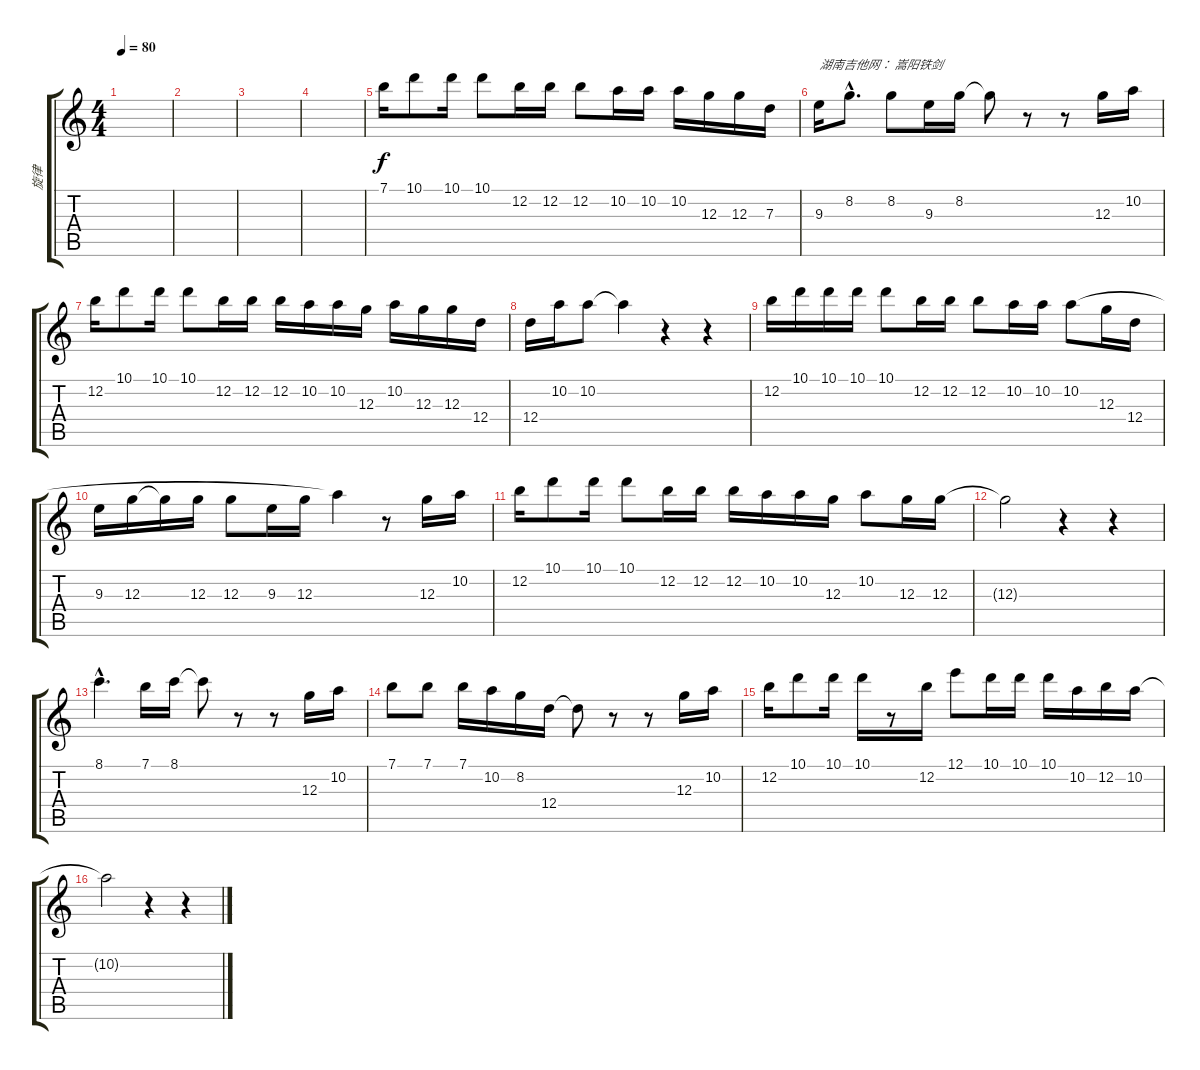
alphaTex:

\track ("旋律" "旋律") {instrument acousticguitarnylon}
\staff {score tabs}
\tuning (E4 B3 G3 D3 A2 E2) {hide}
\ts (4 4)
\tempo 80
\clef g2
\ks c
|
|
|
|
7.1.16 10.1.8 10.1.16 10.1.8 12.2.16 12.2.16 12.2.8 10.2.16 10.2.16 10.2.16 12.3.16 12.3.16 7.3.16 |
9.3.16{txt "湖南吉他网： 嵩阳铁剑"} 8.2{hac}.8{d} 8.2.8 9.3.16 8.2.16 8.2{t}.8 r.8 r.8 12.3.16 10.2.16 |
12.2.16 10.1.8 10.1.16 10.1.8 12.2.16 12.2.16 12.2.16 10.2.16 10.2.16 12.3.16 10.2.16 12.3.16 12.3.16 12.4.16 |
12.4.16 10.2.16 10.2.8 10.2{t}.4 r.4 r.4 |
12.2.16 10.1.16 10.1.16 10.1.16 10.1.8 12.2.16 12.2.16 12.2.8 10.2.16 10.2.16 10.2.8 12.3.16 12.4.16 |
9.3.16 12.3.16 12.3{t}.16 12.3.16 12.3.8 9.3.16 12.3.16 10.2{t}.4 r.8 12.3.16 10.2.16 |
12.2.16 10.1.8 10.1.16 10.1.8 12.2.16 12.2.16 12.2.16 10.2.16 10.2.16 12.3.16 10.2.8 12.3.16 12.3.16 |
12.3{t}.2 r.4 r.4 |
8.1{hac}.4{d} 7.1.16 8.1.16 8.1{t}.8 r.8 r.8 12.3.16 10.2.16 |
7.1.8 7.1.8 7.1.16 10.2.16 8.2.16 12.4.16 12.4{t}.8 r.8 r.8 12.3.16 10.2.16 |
12.2.16 10.1.8 10.1.16 10.1.16 r.8 12.2.16 12.1.8 10.1.16 10.1.16 10.1.16 10.2.16 12.2.16 10.2.16 |
10.2{t}.2 r.4 r.4
